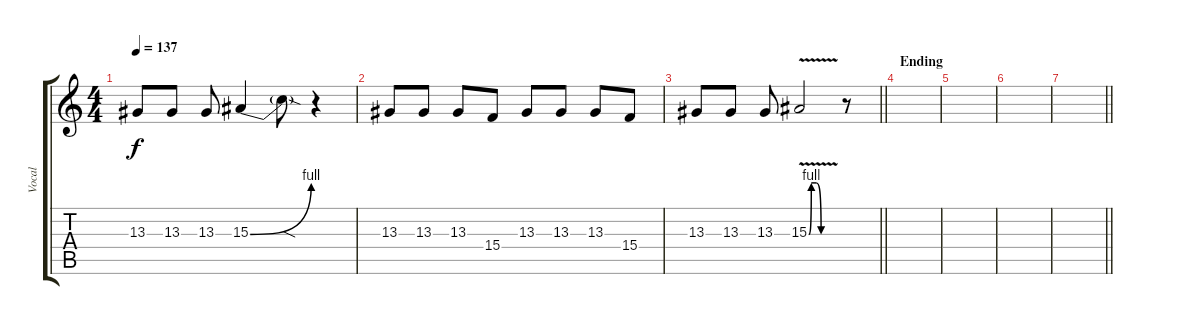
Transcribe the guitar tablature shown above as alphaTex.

\track ("Vocal" "Vocal") {instrument brasssection}
\staff {score tabs}
\tuning (E4 B3 G3 D3 A2 E2) {hide}
\ts (4 4)
\tempo 137
\clef g2
\ks c
13.3.8{dy f} 13.3.8 13.3.8 15.3{be (bend 0 0 60 4)}.4 15.3{sod t}.8 r.4 |
13.3.8 13.3.8 13.3.8 15.4.8 13.3.8 13.3.8 13.3.8 15.4.8 |
\barLineRight lightlight
13.3.8 13.3.8 13.3.8 15.3{be (custom 0 0 5 4 15 4 25 0 60 0) v}.2 r.8 |
\section ("" "Ending")
|
|
|
\barLineRight lightlight
